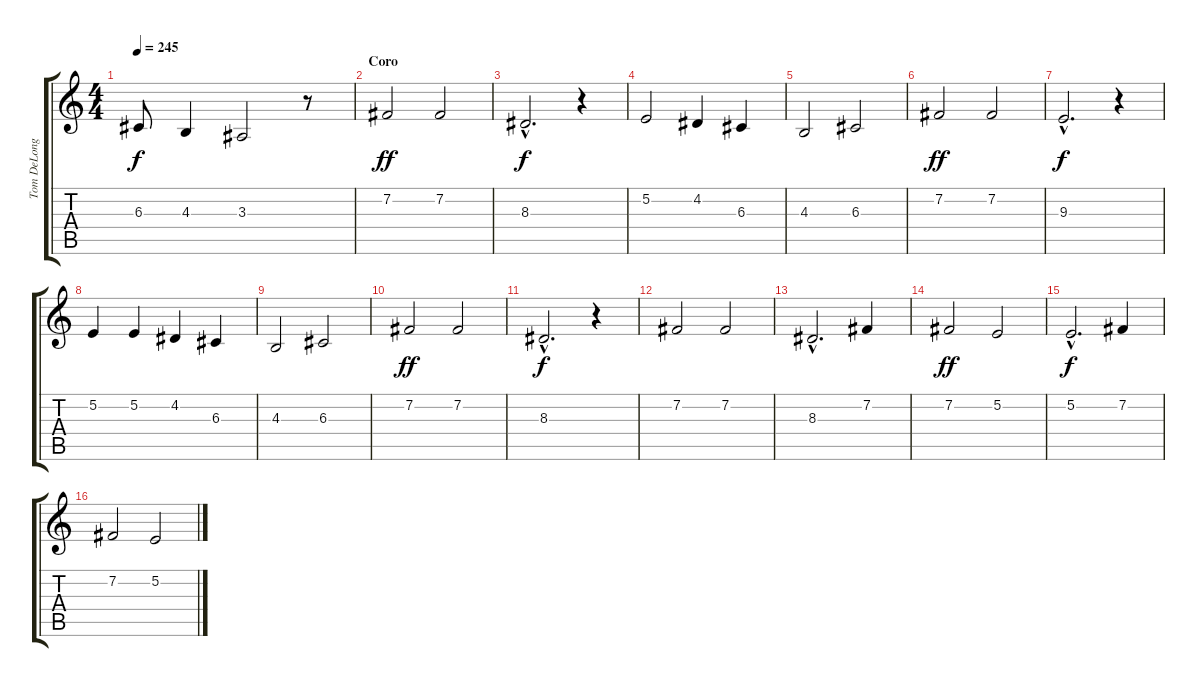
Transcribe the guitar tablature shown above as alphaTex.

\track ("Tom DeLonge - Voz" "Tom DeLong") {instrument tenorsax}
\staff {score tabs}
\tuning (E4 B3 G3 D3 A2 E2) {hide}
\ts (4 4)
\tempo 245
\clef g2
\ks c
6.3{t}.8{dy f} 4.3.4 3.3.2 r.8 |
\section ("" "Coro")
7.2.2{dy ff} 7.2.2 |
8.3{hac}.2{d dy f} r.4 |
5.2.2 4.2.4 6.3.4 |
4.3.2 6.3.2 |
7.2.2{dy ff} 7.2.2 |
9.3{hac}.2{d dy f} r.4 |
5.2.4 5.2.4 4.2.4 6.3.4 |
4.3.2 6.3.2 |
7.2.2{dy ff} 7.2.2 |
8.3{hac}.2{d dy f} r.4 |
7.2.2 7.2.2 |
8.3{hac}.2{d} 7.2.4 |
7.2.2{dy ff} 5.2.2 |
5.2{hac}.2{d dy f} 7.2.4 |
7.2.2 5.2.2
